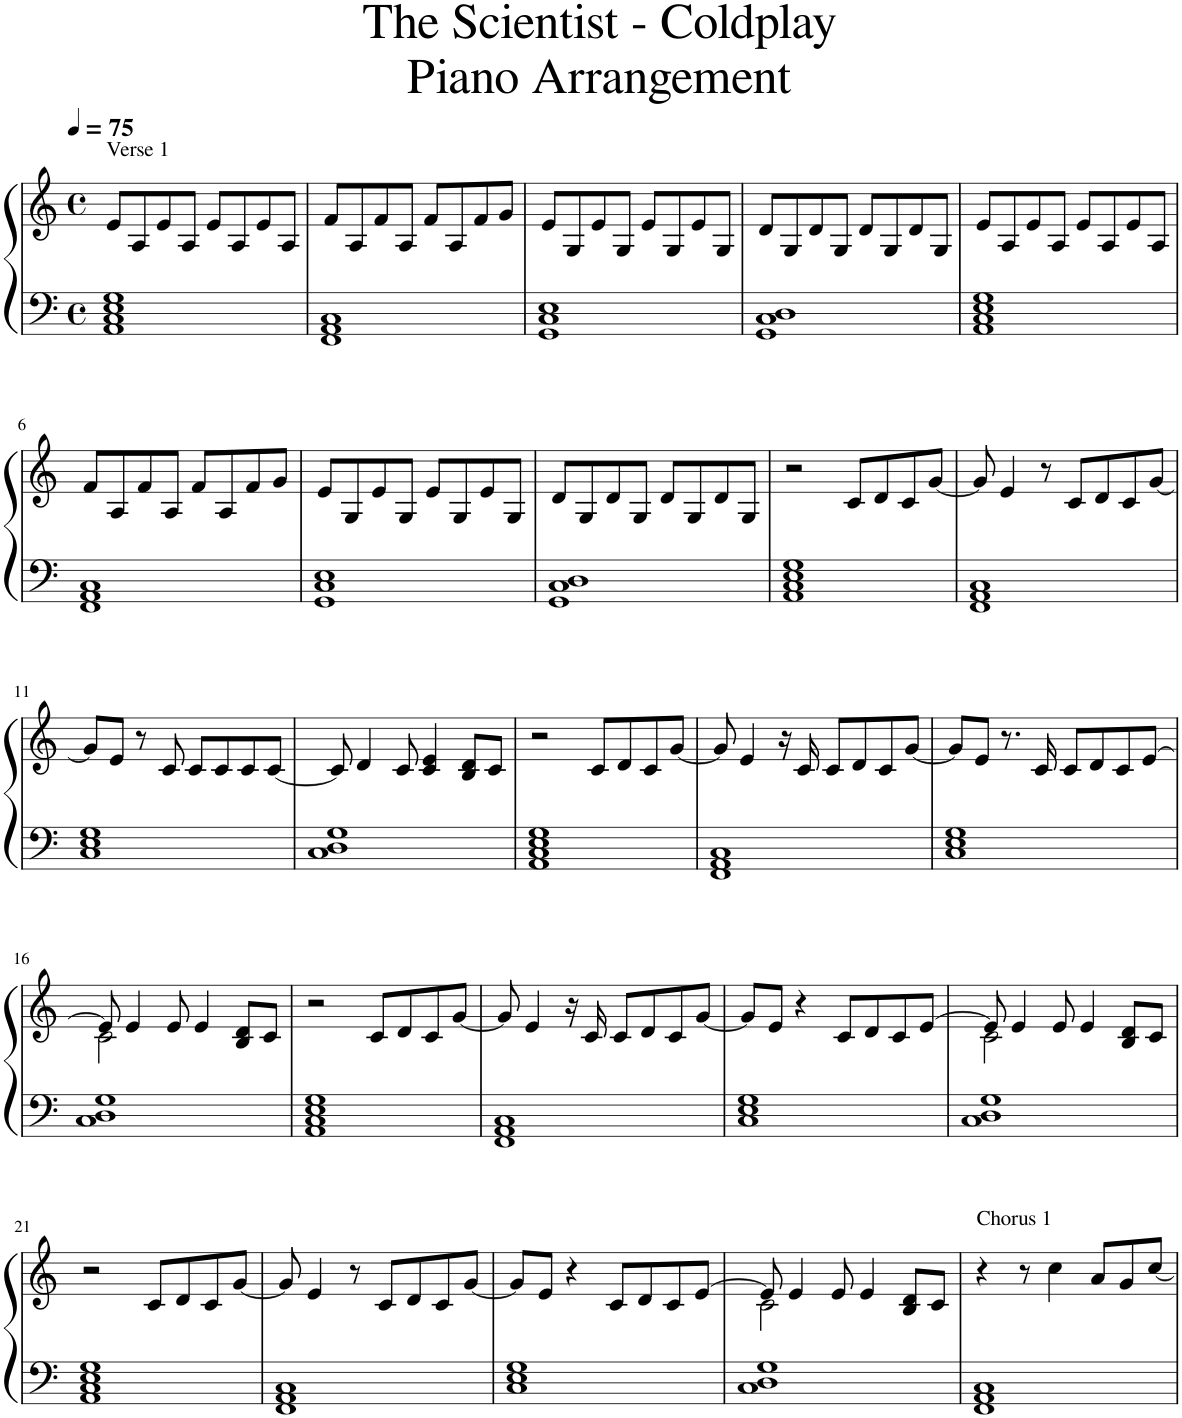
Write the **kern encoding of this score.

**kern	**kern
*part1	*part1
*staff2	*staff1
*I"Piano	*
*I'Pno.	*
*clefF4	*clefG2
*k[]	*k[]
*M4/4	*M4/4
*met(c)	*met(c)
*MM75	*MM75
=1	=1
!	!LO:TX:a:t=Verse 1
1AA 1C 1E 1G	8e/L
.	8A/
.	8e/
.	8A/J
.	8e/L
.	8A/
.	8e/
.	8A/J
=2	=2
1FF 1AA 1C	8f/L
.	8A/
.	8f/
.	8A/J
.	8f/L
.	8A/
.	8f/
.	8g/J
=3	=3
1GG 1C 1E	8e/L
.	8G/
.	8e/
.	8G/J
.	8e/L
.	8G/
.	8e/
.	8G/J
=4	=4
1GG 1C 1D	8d/L
.	8G/
.	8d/
.	8G/J
.	8d/L
.	8G/
.	8d/
.	8G/J
=5	=5
1AA 1C 1E 1G	8e/L
.	8A/
.	8e/
.	8A/J
.	8e/L
.	8A/
.	8e/
.	8A/J
!!LO:LB:g=z
=6	=6
1FF 1AA 1C	8f/L
.	8A/
.	8f/
.	8A/J
.	8f/L
.	8A/
.	8f/
.	8g/J
=7	=7
1GG 1C 1E	8e/L
.	8G/
.	8e/
.	8G/J
.	8e/L
.	8G/
.	8e/
.	8G/J
=8	=8
1GG 1C 1D	8d/L
.	8G/
.	8d/
.	8G/J
.	8d/L
.	8G/
.	8d/
.	8G/J
=9	=9
1AA 1C 1E 1G	2r
.	8c/L
.	8d/
.	8c/
.	[8g/J
=10	=10
1FF 1AA 1C	8g/]
.	4e/
.	8r
.	8c/L
.	8d/
.	8c/
.	[8g/J
!!LO:LB:g=z
=11	=11
1C 1E 1G	8g/L]
.	8e/J
.	8r
.	8c/
.	8c/L
.	8c/
.	8c/
.	[8c/J
=12	=12
1C 1D 1G	8c/]
.	4d/
.	8c/
.	4c/ 4e/
.	8B/ 8d/L
.	8c/J
=13	=13
1AA 1C 1E 1G	2r
.	8c/L
.	8d/
.	8c/
.	[8g/J
=14	=14
1FF 1AA 1C	8g/]
.	4e/
.	16r
.	16c/
.	8c/L
.	8d/
.	8c/
.	[8g/J
=15	=15
1C 1E 1G	8g/L]
.	8e/J
.	8.r
.	16c/
.	8c/L
.	8d/
.	8c/
.	[8e/J
!!LO:LB:g=z
=16	=16
*	*^
1C 1D 1G	8e/]	2c\
.	4e/	.
.	8e/	.
.	4e/	2ryy
.	8B/ 8d/L	.
.	8c/J	.
*	*v	*v
=17	=17
1AA 1C 1E 1G	2r
.	8c/L
.	8d/
.	8c/
.	[8g/J
=18	=18
1FF 1AA 1C	8g/]
.	4e/
.	16r
.	16c/
.	8c/L
.	8d/
.	8c/
.	[8g/J
=19	=19
1C 1E 1G	8g/L]
.	8e/J
.	4r
.	8c/L
.	8d/
.	8c/
.	[8e/J
=20	=20
*	*^
1C 1D 1G	8e/]	2c\
.	4e/	.
.	8e/	.
.	4e/	2ryy
.	8B/ 8d/L	.
.	8c/J	.
*	*v	*v
!!LO:LB:g=z
=21	=21
1AA 1C 1E 1G	2r
.	8c/L
.	8d/
.	8c/
.	[8g/J
=22	=22
1FF 1AA 1C	8g/]
.	4e/
.	8r
.	8c/L
.	8d/
.	8c/
.	[8g/J
=23	=23
1C 1E 1G	8g/L]
.	8e/J
.	4r
.	8c/L
.	8d/
.	8c/
.	[8e/J
=24	=24
*	*^
1C 1D 1G	8e/]	2c\
.	4e/	.
.	8e/	.
.	4e/	2ryy
.	8B/ 8d/L	.
.	8c/J	.
*	*v	*v
=25	=25
!	!LO:TX:a:t=Chorus 1
1FF 1AA 1C	4r
.	8r
.	4cc\
.	8a/L
.	8g/
.	[8cc/J
=	=
*-	*-
